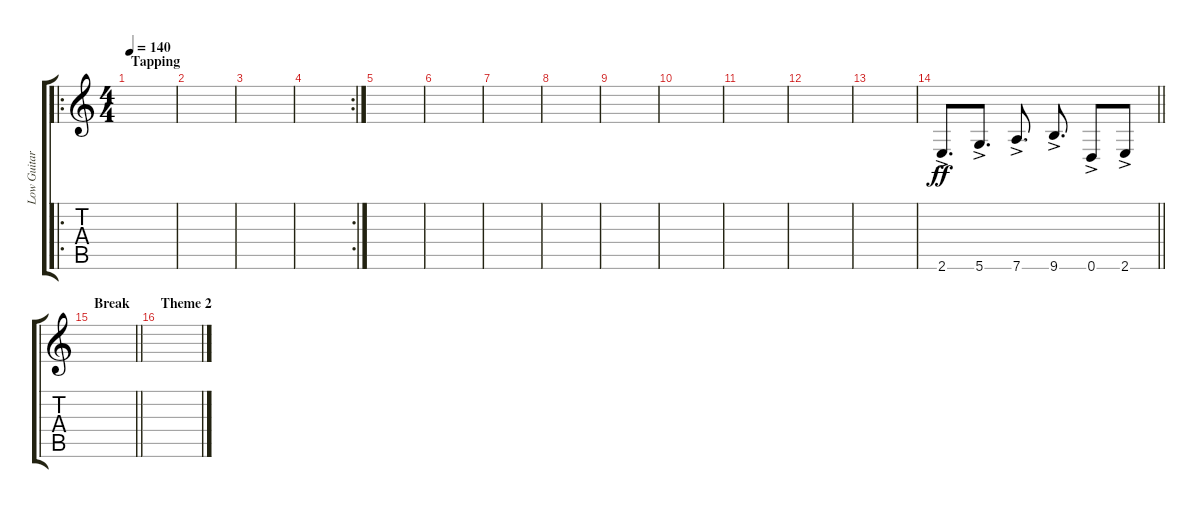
\track ("Low Guitar" "Low Guitar") {instrument overdrivenguitar}
\staff {score tabs}
\tuning (E4 B3 G3 D3 A2 D2) {hide}
\ro
\ts (4 4)
\section ("" "Tapping ")
\tempo 140
\clef g2
\ks c
|
|
|
\rc 2
|
|
|
|
|
|
|
|
|
|
\barLineRight lightlight
2.6{ac}.8{d dy ff} 5.6{ac}.8{d} 7.6{ac}.8{d} 9.6{ac}.8{d} 0.6{ac}.8 2.6{ac}.8 |
\section ("" "Break")
\barLineRight lightlight
|
\section ("" "Theme 2")
